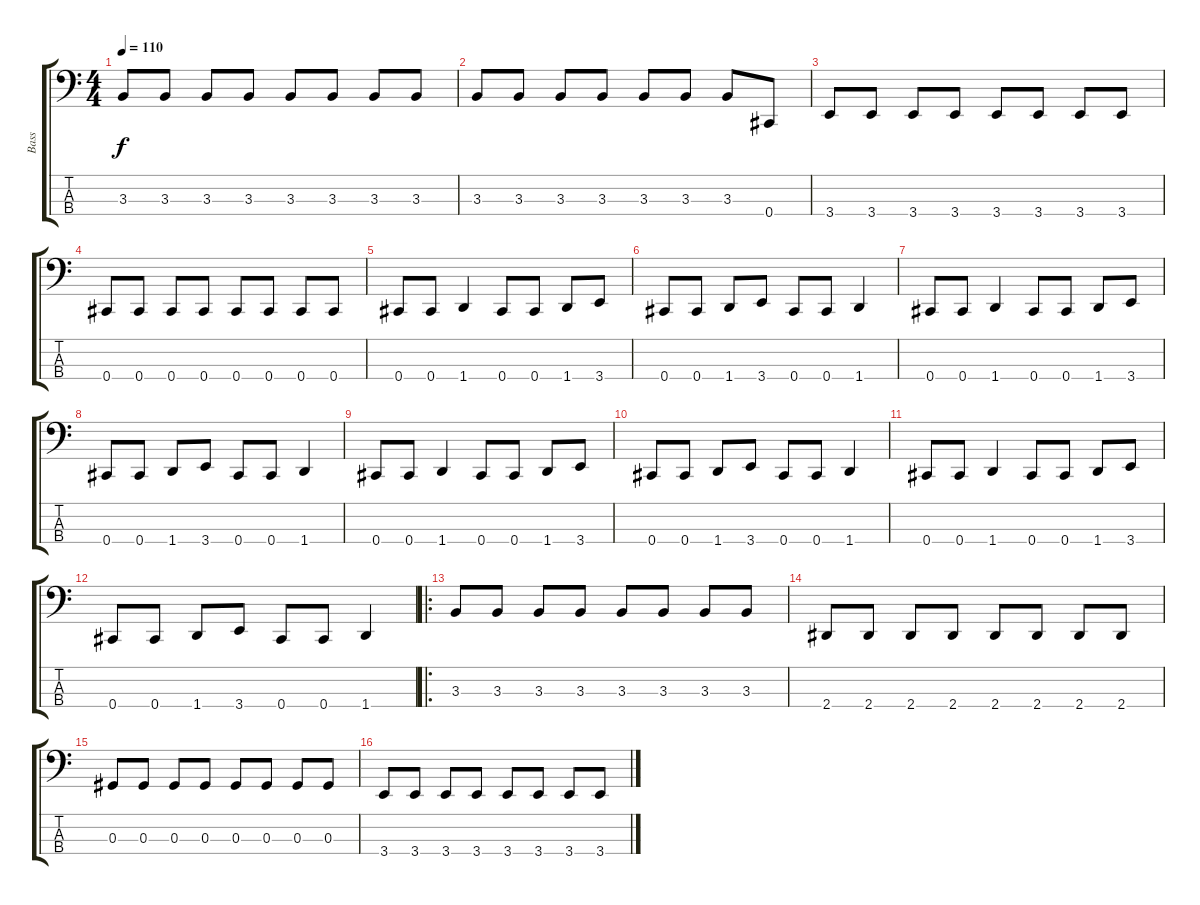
\track ("Bass" "Bass") {instrument electricbasspick}
\staff {score tabs}
\tuning (Gb2 Db2 Ab1 Db1) {hide}
\ts (4 4)
\tempo 110
\clef f4
\ks c
3.3.8{dy f} 3.3.8 3.3.8 3.3.8 3.3.8 3.3.8 3.3.8 3.3.8 |
3.3.8 3.3.8 3.3.8 3.3.8 3.3.8 3.3.8 3.3.8 0.4.8 |
3.4.8 3.4.8 3.4.8 3.4.8 3.4.8 3.4.8 3.4.8 3.4.8 |
0.4.8 0.4.8 0.4.8 0.4.8 0.4.8 0.4.8 0.4.8 0.4.8 |
0.4.8 0.4.8 1.4.4 0.4.8 0.4.8 1.4.8 3.4.8 |
0.4.8 0.4.8 1.4.8 3.4.8 0.4.8 0.4.8 1.4.4 |
0.4.8 0.4.8 1.4.4 0.4.8 0.4.8 1.4.8 3.4.8 |
0.4.8 0.4.8 1.4.8 3.4.8 0.4.8 0.4.8 1.4.4 |
0.4.8 0.4.8 1.4.4 0.4.8 0.4.8 1.4.8 3.4.8 |
0.4.8 0.4.8 1.4.8 3.4.8 0.4.8 0.4.8 1.4.4 |
0.4.8 0.4.8 1.4.4 0.4.8 0.4.8 1.4.8 3.4.8 |
0.4.8 0.4.8 1.4.8 3.4.8 0.4.8 0.4.8 1.4.4 |
\ro
3.3.8 3.3.8 3.3.8 3.3.8 3.3.8 3.3.8 3.3.8 3.3.8 |
2.4.8 2.4.8 2.4.8 2.4.8 2.4.8 2.4.8 2.4.8 2.4.8 |
0.3.8 0.3.8 0.3.8 0.3.8 0.3.8 0.3.8 0.3.8 0.3.8 |
3.4.8 3.4.8 3.4.8 3.4.8 3.4.8 3.4.8 3.4.8 3.4.8
